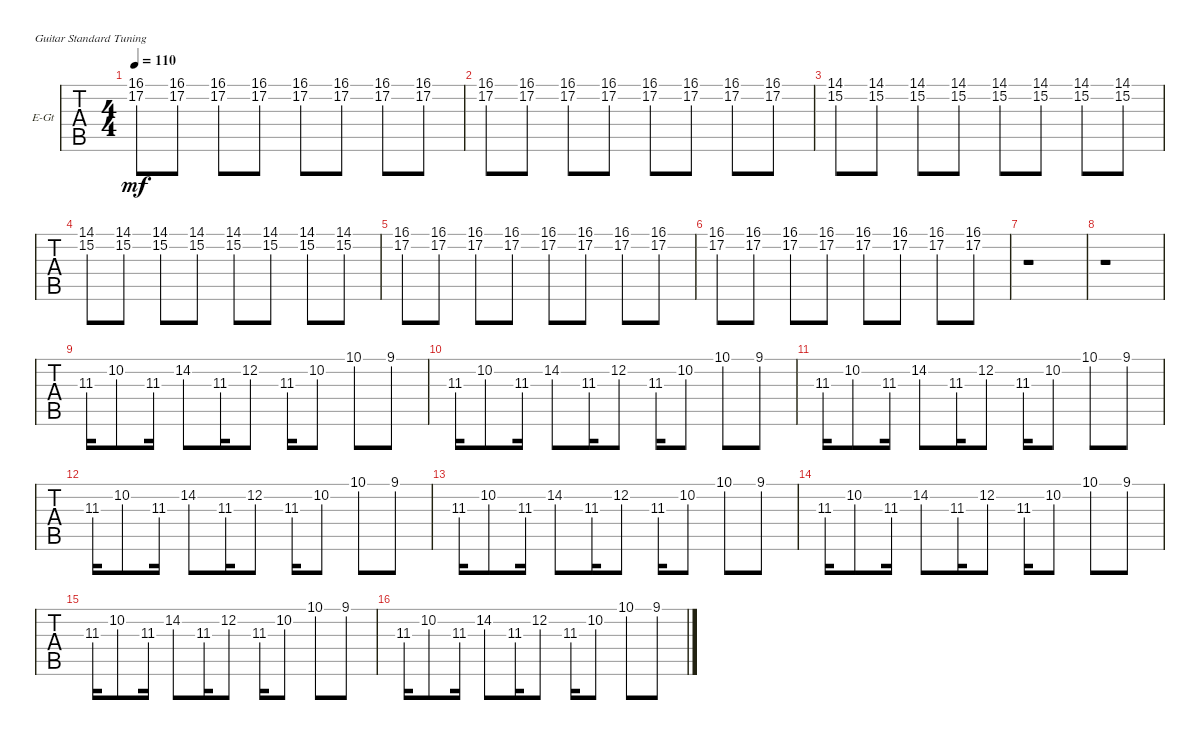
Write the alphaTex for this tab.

\defaultSystemsLayout 4
\bracketExtendMode groupsimilarinstruments
\firstSystemTrackNameOrientation horizontal
\otherSystemsTrackNameOrientation horizontal
\track ("Nick" "E-Gt") {instrument overdrivenguitar}
\staff {tabs}
\tuning (E4 B3 G3 D3 A2 E2)
\ts (4 4)
\tempo 110
\clef g2
\ks c
(17.2 16.1).8{dy mf} (17.2 16.1).8 (17.2 16.1).8 (17.2 16.1).8 (17.2 16.1).8 (17.2 16.1).8 (17.2 16.1).8 (17.2 16.1).8 |
(17.2 16.1).8 (17.2 16.1).8 (17.2 16.1).8 (17.2 16.1).8 (17.2 16.1).8 (17.2 16.1).8 (17.2 16.1).8 (17.2 16.1).8 |
(15.2 14.1).8 (15.2 14.1).8 (15.2 14.1).8 (15.2 14.1).8 (15.2 14.1).8 (15.2 14.1).8 (15.2 14.1).8 (15.2 14.1).8 |
(15.2 14.1).8 (15.2 14.1).8 (15.2 14.1).8 (15.2 14.1).8 (15.2 14.1).8 (15.2 14.1).8 (15.2 14.1).8 (15.2 14.1).8 |
(17.2 16.1).8 (17.2 16.1).8 (17.2 16.1).8 (17.2 16.1).8 (17.2 16.1).8 (17.2 16.1).8 (17.2 16.1).8 (17.2 16.1).8 |
(17.2 16.1).8 (17.2 16.1).8 (17.2 16.1).8 (17.2 16.1).8 (17.2 16.1).8 (17.2 16.1).8 (17.2 16.1).8 (17.2 16.1).8 |
r.1 |
r.1 |
11.3.16 10.2.8 11.3.16 14.2.8 11.3.16 12.2.8 11.3.16 10.2.8 10.1.8 9.1.8 |
11.3.16 10.2.8 11.3.16 14.2.8 11.3.16 12.2.8 11.3.16 10.2.8 10.1.8 9.1.8 |
11.3.16 10.2.8 11.3.16 14.2.8 11.3.16 12.2.8 11.3.16 10.2.8 10.1.8 9.1.8 |
11.3.16 10.2.8 11.3.16 14.2.8 11.3.16 12.2.8 11.3.16 10.2.8 10.1.8 9.1.8 |
11.3.16 10.2.8 11.3.16 14.2.8 11.3.16 12.2.8 11.3.16 10.2.8 10.1.8 9.1.8 |
11.3.16 10.2.8 11.3.16 14.2.8 11.3.16 12.2.8 11.3.16 10.2.8 10.1.8 9.1.8 |
11.3.16 10.2.8 11.3.16 14.2.8 11.3.16 12.2.8 11.3.16 10.2.8 10.1.8 9.1.8 |
11.3.16 10.2.8 11.3.16 14.2.8 11.3.16 12.2.8 11.3.16 10.2.8 10.1.8 9.1.8
